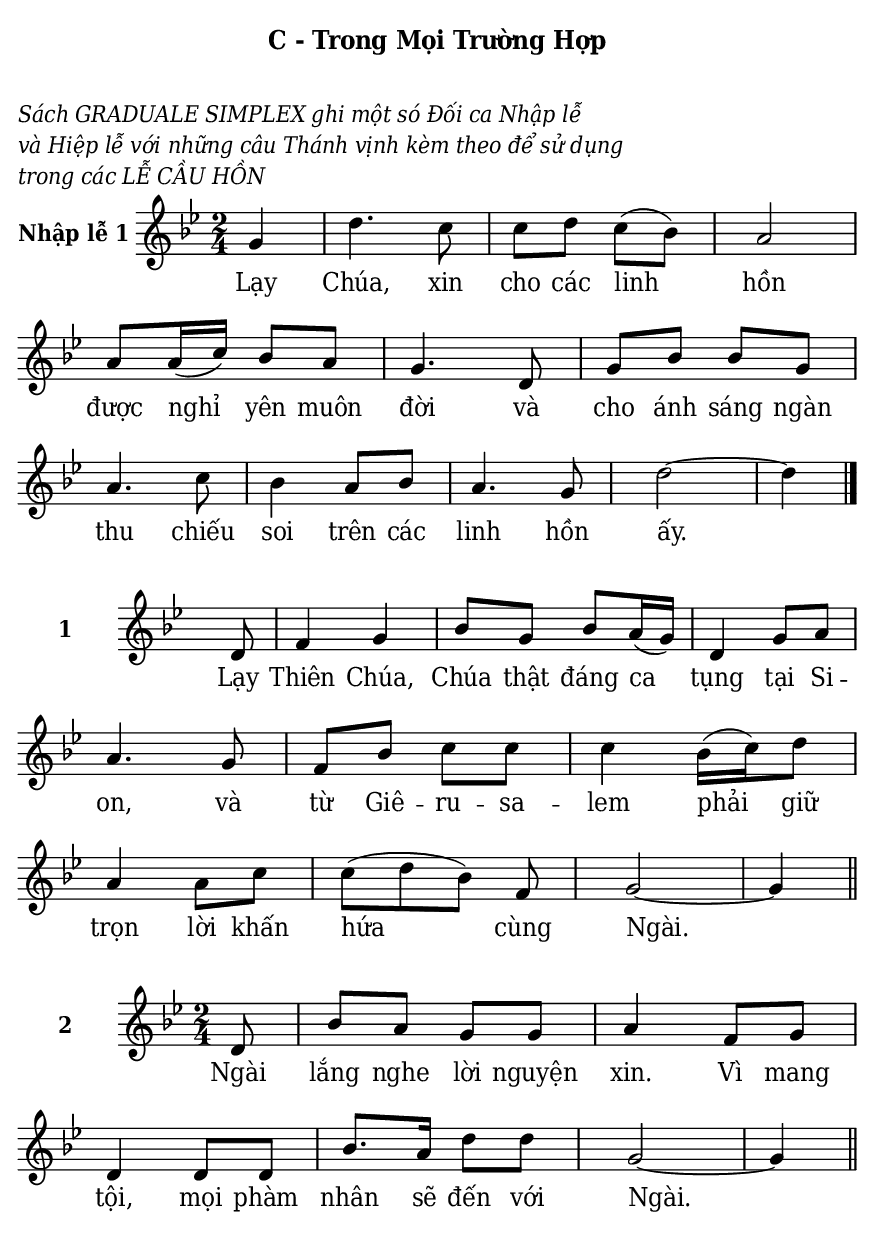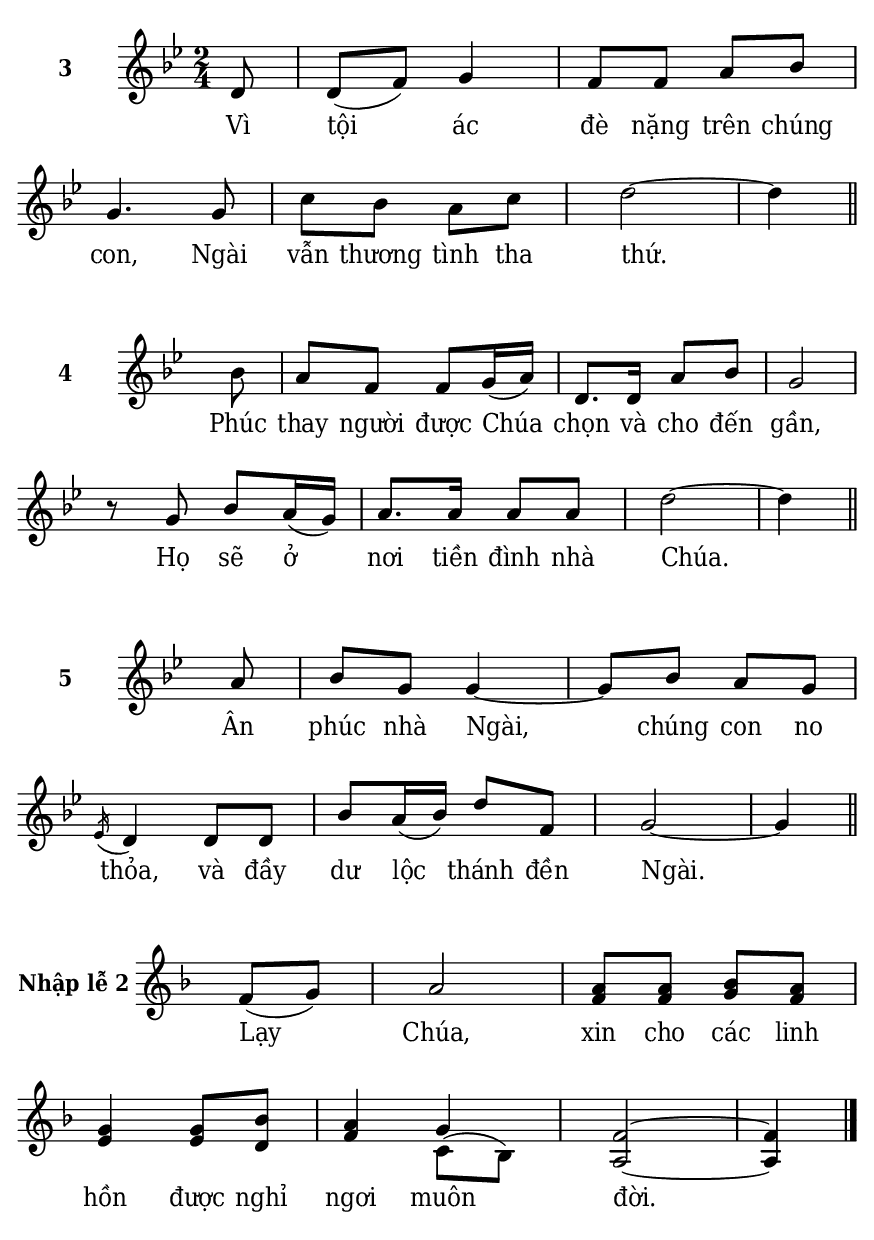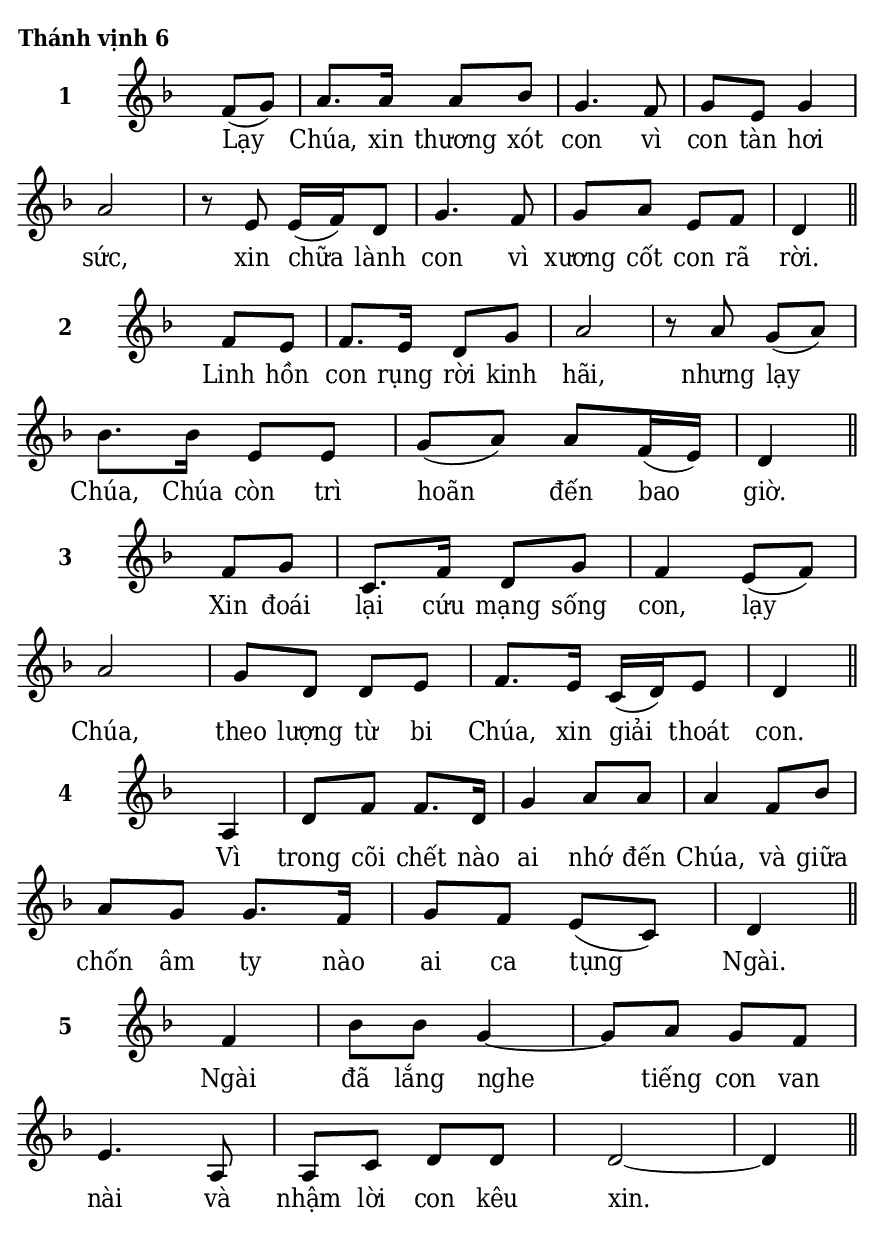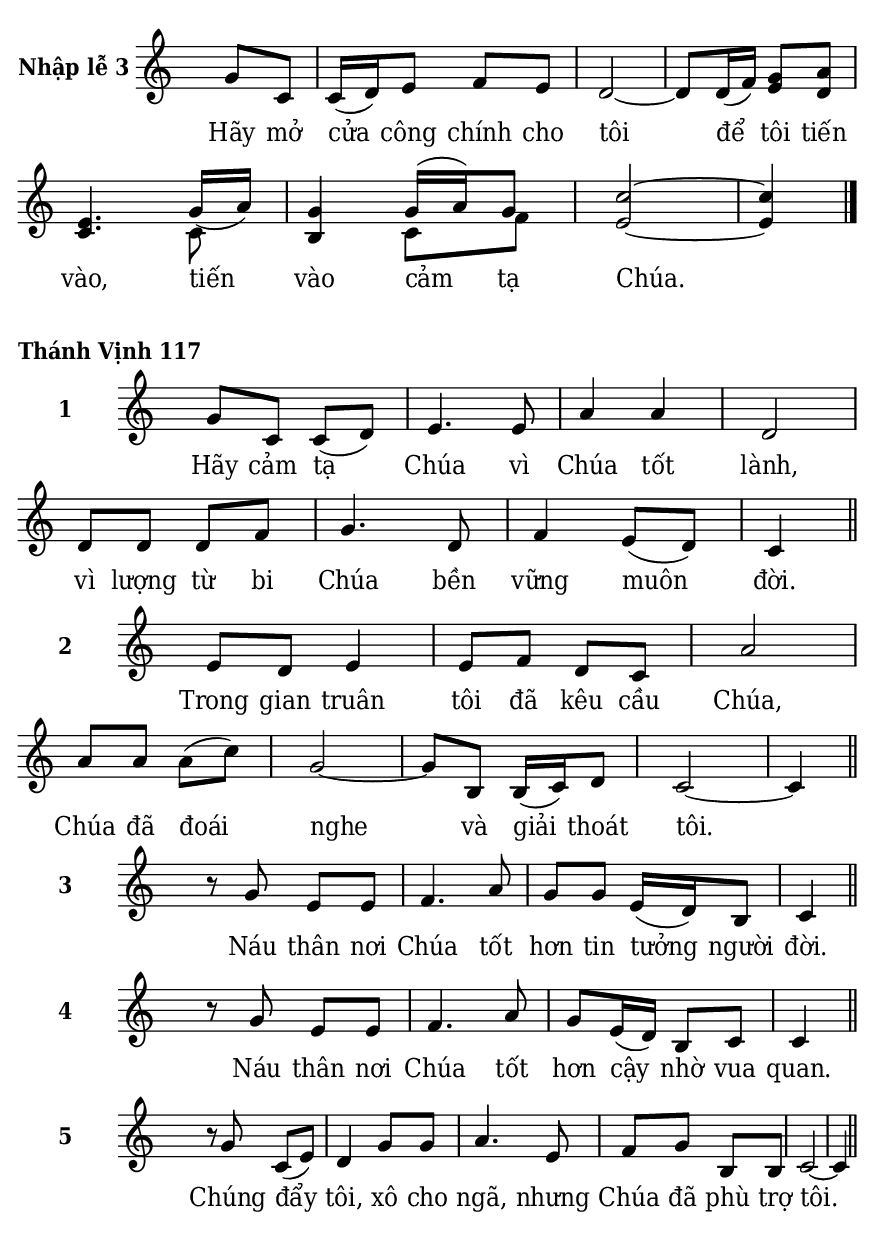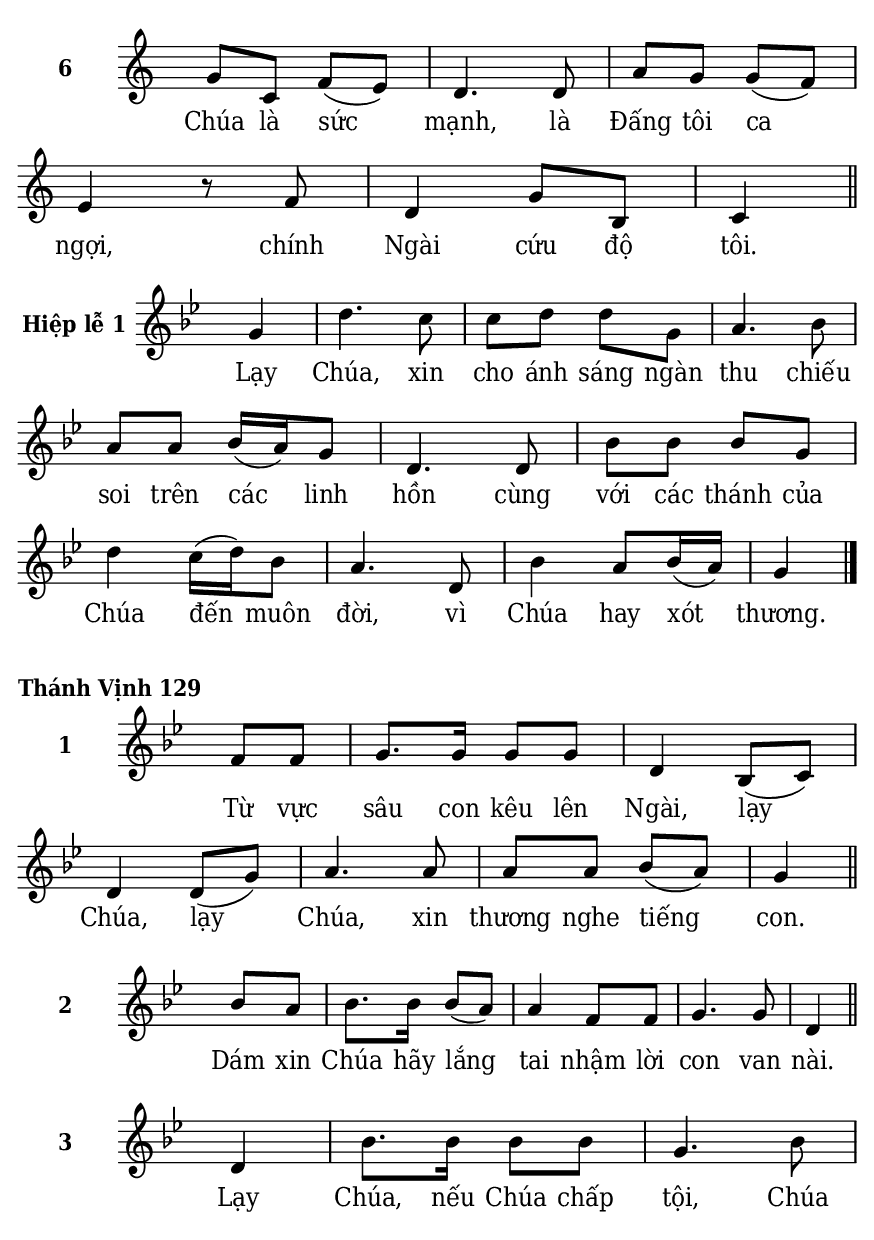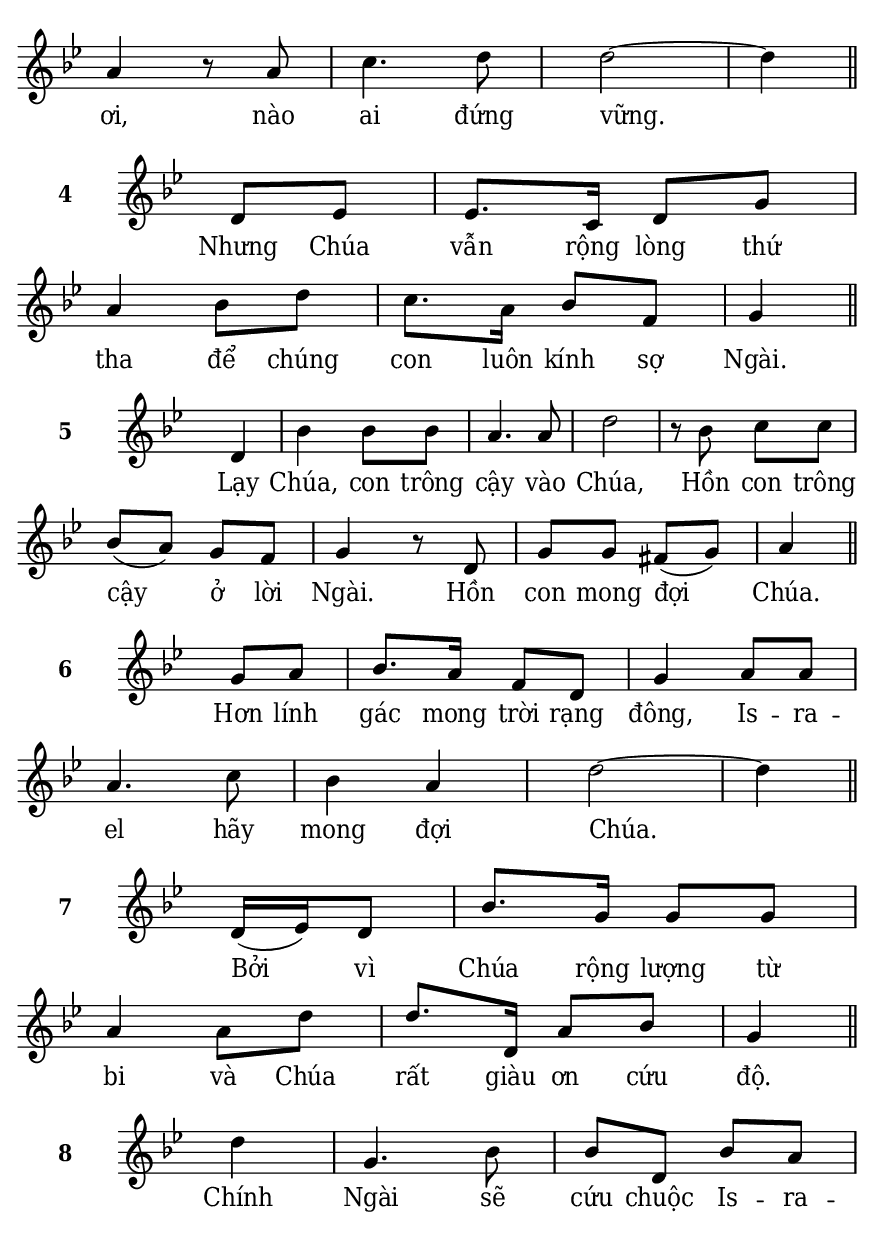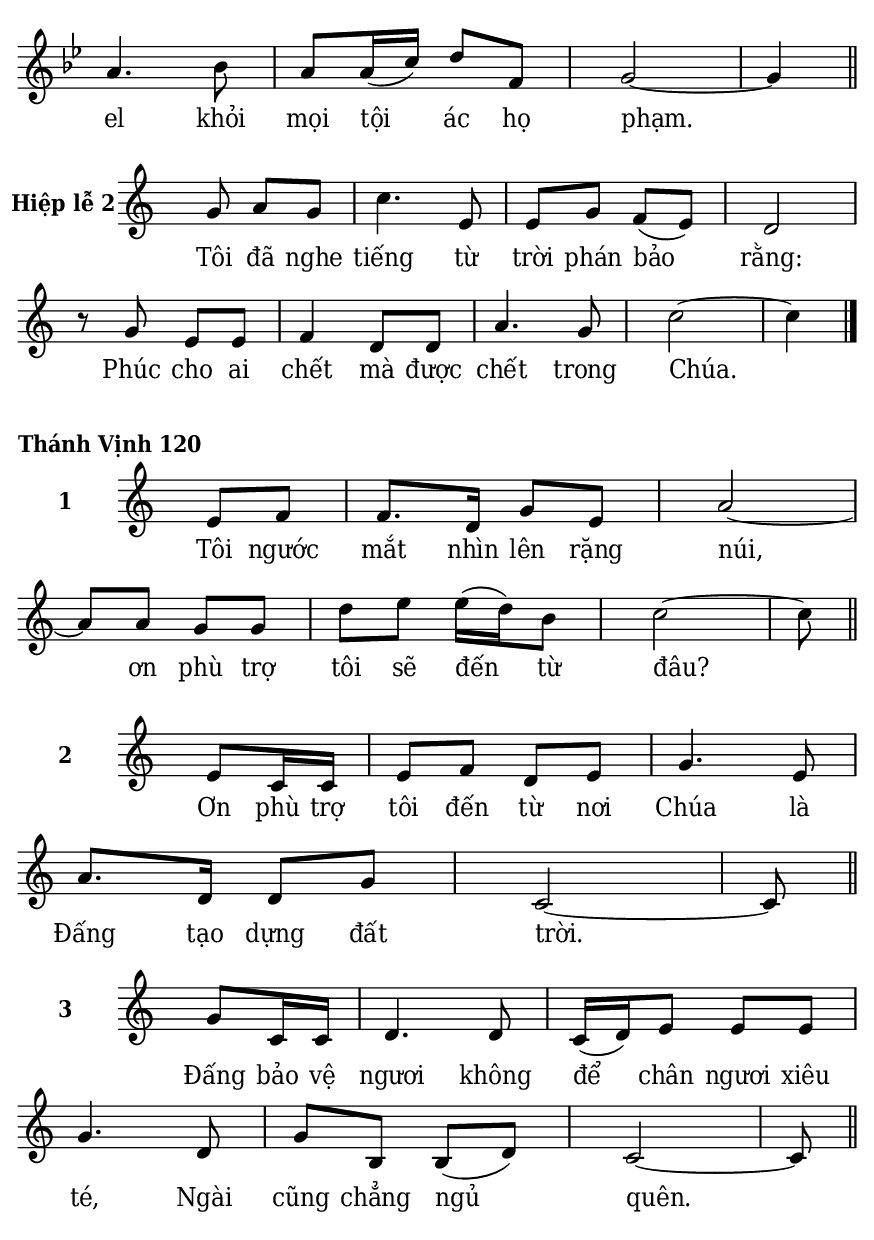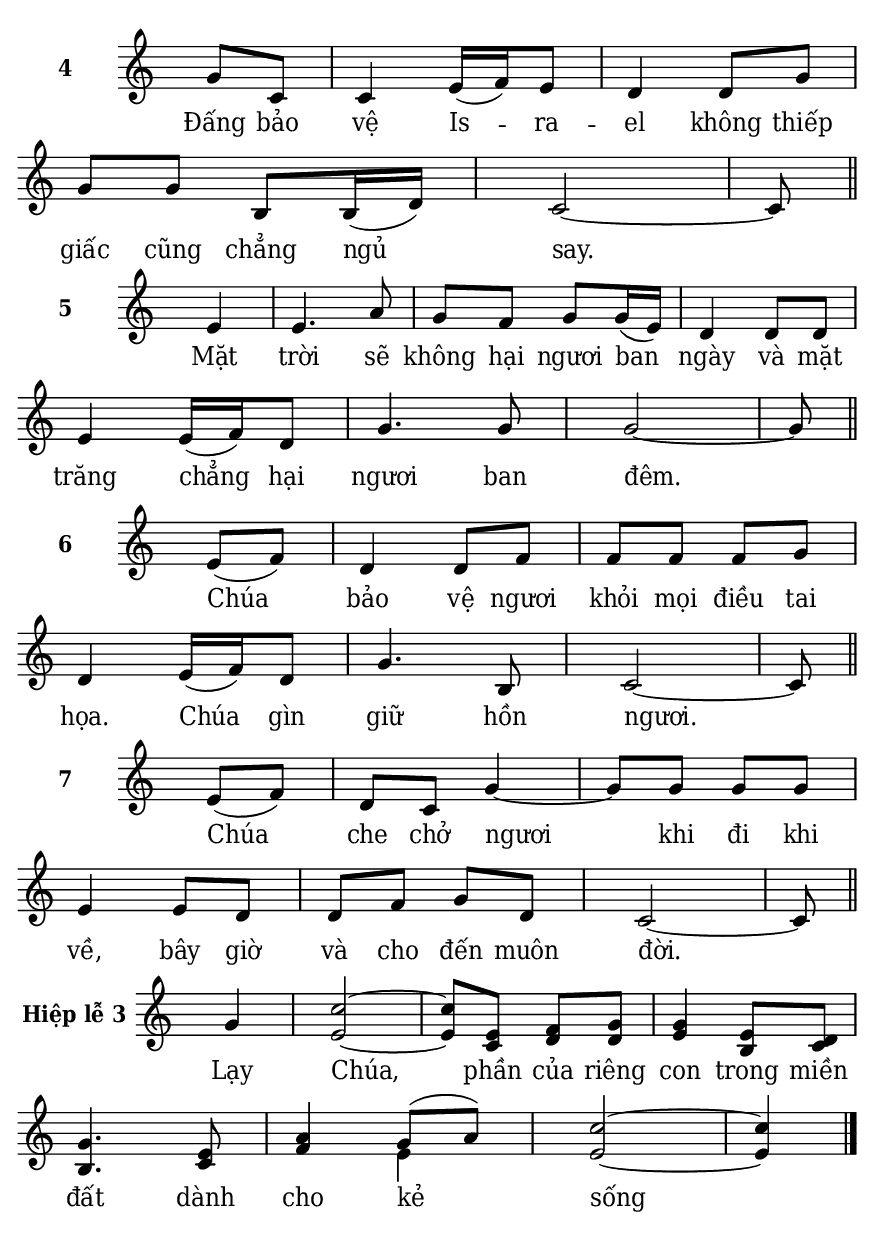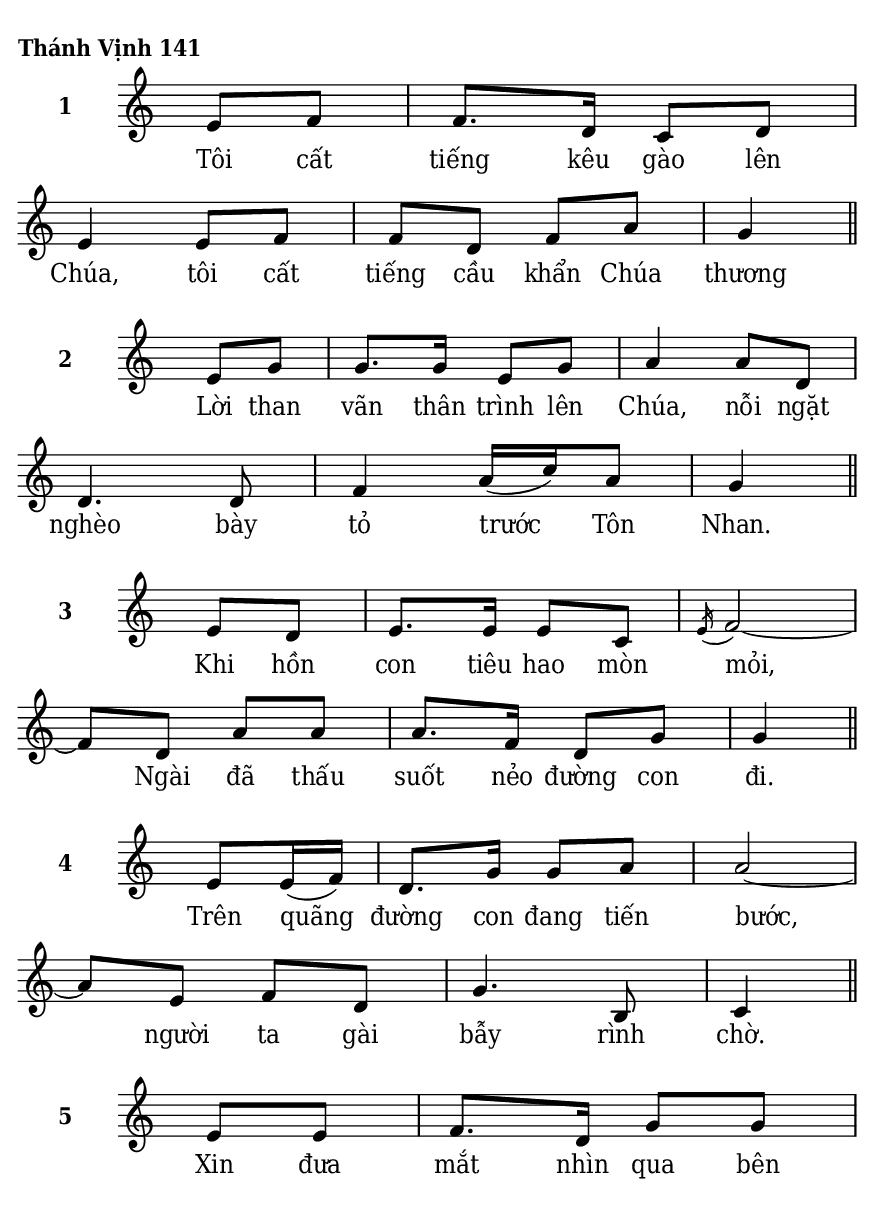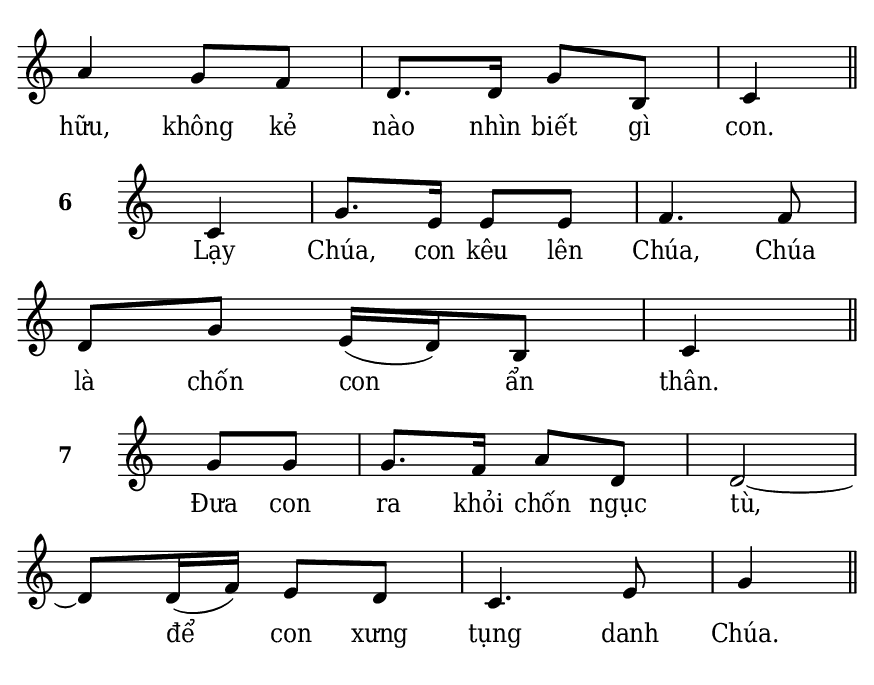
% Cài đặt chung
\version "2.22.1"
\include "english.ly"

\header {
  subtitle = "C - Trong Mọi Trường Hợp"
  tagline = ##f
}

% Nhạc
nhacMauMot = \relative c'' {
  \key bf \major
  \time 2/4
  \partial 4 g4 |
  d'4. c8 |
  c d c (bf) |
  a2 |
  a8 a16 (c) bf8 a |
  g4. d8 |
  g bf bf g |
  a4. c8 |
  bf4 a8 bf |
  a4. g8 |
  d'2 ~ |
  d4 \bar "|."
}

nhacMauHai = \relative c' {
  \key bf \major
  \time 2/4
  \partial 8 d8 |
  f4 g |
  bf8 g bf a16 (g) |
  d4 g8 a |
  a4. g8 |
  f bf c c |
  c4 bf16 (c) d8 |
  a4 a8 c |
  c8 ([d bf])  f8 |
  g2 ~ |
  g4 \bar "||"
}

nhacMauBa = \relative c' {
  \key bf \major
  \time 2/4
  \partial 8 d8 |
  bf' a g g |
  a4 f8 g |
  d4 d8 d |
  bf'8. a16 d8 d |
  g,2 ~ |
  g4 \bar  "||"
}

nhacMauBon = \relative c' {
  \key bf \major
  \time 2/4
  \partial 8 d8 |
  d (f) g4 |
  f8 f a bf |
  g4. g8 |
  c bf a c |
  d2 ~ |
  d4 \bar "||"
}

nhacMauNam = \relative c'' {
  \key bf \major
  \time 2/4
  \partial 8 bf8 |
  a f f g16 (a) |
  d,8. d16 a'8 bf |
  g2 |
  r8 g bf a16 (g) |
  a8. a16 a8 a |
  d2 ~ |
  d4 \bar "||"
}

nhacMauSau = \relative c'' {
  \key bf \major
  \time 2/4
  \partial 8 a8 |
  bf g g4 ~ |
  g8 bf a g |
  \slashedGrace { ef16 ( } d4) d8 d |
  bf' a16 (bf) d8 f, |
  g2 ~ |
  g4 \bar "||"
}

nhacMauBay = \relative c' {
  \key f \major
  \time 2/4
  \partial 4 f8 (g) |
  a2
  <<
    {
      a8 a bf a |
      g4 g8 bf |
      a4
    }
    {
      f8 f g f |
      e4 e8 d |
      f4
    }
  >>
  <<
    {
      \voiceOne
      g4
    }
    \new Voice = "splitpart" {
      \voiceTwo
      c,8 ^(bf)
    }
  >>
  \oneVoice
  <f' a,>2 ~ |
  <f a,>4 \bar "|."
}

nhacMauTam = \relative c' {
  \key f \major
  \time 2/4
  \partial 4 f8 (g) |
  a8. a16 a8 bf |
  g4. f8 |
  g e g4 |
  a2 |
  r8 e e16 (f) d8 |
  g4. f8 |
  g a e f |
  d4 \bar "||"
}

nhacMauChin = \relative c' {
  \key f \major
  \time 2/4
  \partial 4 f8 e |
  f8. e16 d8 g |
  a2 |
  r8 a g (a) |
  bf8. bf16 e,8 e |
  g (a) a f16 (e) |
  d4 \bar "||"
}

nhacMauMuoi = \relative c' {
  \key f \major
  \time 2/4
  \partial 4 f8 g |
  c,8. f16 d8 g |
  f4 e8 (f) |
  a2 |
  g8 d d e |
  f8. e16 c (d) e8 |
  d4 \bar "||"
}

nhacMauMuoiMot = \relative c' {
  \key f \major
  \time 2/4
  \partial 4 a4 |
  d8 f f8. d16 |
  g4 a8 a |
  a4 f8 bf |
  a g g8. f16 |
  g8 f e (c) |
  d4 \bar "||"
}

nhacMauMuoiHai = \relative c' {
  \key f \major
  \time 2/4
  \partial 4 f4 |
  bf8 bf g4 ~ |
  g8 a g f |
  e4. a,8 |
  a c d d |
  d2 ~ |
  d4 \bar "||"
}

nhacMauMuoiBa = \relative c'' {
  \key c \major
  \time 2/4
  \partial 4 g8 c, |
  c16 (d) e8 f e |
  d2 ~ |
  d8 d16 (f)
  <<
    {
      g8 a |
      e4.
    }
    {
      e8 d |
      c4.
    }
  >>
  <<
    {
      \voiceOne
      g'16 _(a)
    }
    \new Voice = "splitpart" {
      \voiceTwo
      c,8
    }
  >>
  \oneVoice
  <g' b,>4
  <<
    {
      \voiceOne
      g16 (a) g8
    }
    \new Voice = "splitpart" {
      \voiceTwo
      c,8 f
    }
  >>
  \oneVoice
  <c' e,>2 ~ |
  <c e,>4 \bar "|."
}

nhacMauMuoiBon = \relative c'' {
  \key c \major
  \time 2/4
  g8 c, c (d) |
  e4. e8 |
  a4 a |
  d,2 |
  d8 d d f |
  g4. d8 |
  f4 e8 (d) |
  c4 \bar "||"
}

nhacMauMuoiLam = \relative c' {
  \key c \major
  \time 2/4
  e8 d e4 |
  e8 f d c |
  a'2 |
  a8 a a (c) |
  g2 ~ |
  g8 b, b16 (c) d8 |
  c2 ~ |
  c4 \bar "||"
}

nhacMauMuoiSau = \relative c'' {
  \key c \major
  \time 2/4
  r8 g e e |
  f4. a8 |
  g g e16 (d) b8 |
  c4 \bar "||"
}

nhacMauMuoiBay = \relative c'' {
  \key c \major
  \time 2/4
  r8 g e e |
  f4. a8 |
  g e16 (d) b8 c |
  c4 \bar "||"
}

nhacMauMuoiTam = \relative c'' {
  \key c \major
  \time 2/4
  r8 g c, (e) |
  d4 g8 g |
  a4. e8 |
  f g b, b |
  c2 ~ |
  c4 \bar "||"
}

nhacMauMuoiChin = \relative c'' {
  \key c \major
  \time 2/4
  g8 c, f (e) |
  d4. d8 |
  a' g g (f) |
  e4 r8 f |
  d4 g8 b, |
  c4 \bar "||"
}

nhacMauHaiMuoi = \relative c'' {
  \key bf \major
  \time 2/4
  \partial 4 g4 |
  d'4. c8 |
  c d d g, |
  a4. bf8 |
  a a bf16 (a) g8 |
  d4. d8 |
  bf' bf bf g |
  d'4 c16 (d) bf8 |
  a4. d,8 |
  bf'4 a8 bf16 (a) |
  g4 \bar "|."
}

nhacMauHaiMuoiMot = \relative c' {
  \key bf \major
  \time 2/4
  \partial 4 f8 f |
  g8. g16 g8 g |
  d4 bf8 (c) |
  d4 d8 (g) |
  a4. a8 |
  a a bf (a) |
  g4 \bar "||"
}

nhacMauHaiMuoiHai = \relative c'' {
  \key bf \major
  \time 2/4
  \partial 4 bf8 a |
  bf8. bf16 bf8 (a) |
  a4 f8 f |
  g4. g8 |
  d4 \bar "||"
}

nhacMauHaiMuoiBa = \relative c' {
  \key bf \major
  \time 2/4
  \partial 4 d4 |
  bf'8. bf16 bf8 bf |
  g4. bf8 |
  a4 r8 a |
  c4. d8 |
  d2 ~ |
  d4 \bar "||"
}

nhacMauHaiMuoiBon = \relative c' {
  \key bf \major
  \time 2/4
  \partial 4 d8 ef |
  ef8. c16 d8 g |
  a4 bf8 d |
  c8. a16 bf8 f |
  g4 \bar "||"
}

nhacMauHaiMuoiLam = \relative c' {
  \key bf \major
  \time 2/4
  \partial 4 d4 |
  bf' bf8 bf |
  a4. a8 |
  d2 |
  r8 bf c c |
  bf (a) g f |
  g4 r8 d |
  g g fs (g) |
  a4 \bar "||"
}

nhacMauHaiMuoiSau = \relative c'' {
  \key bf \major
  \time 2/4
  \partial 4 g8 a |
  bf8. a16 f8 d |
  g4 a8 a |
  a4. c8 |
  bf4 a |
  d2 ~ |
  d4 \bar "||"
}

nhacMauHaiMuoiBay = \relative c' {
  \key bf \major
  \time 2/4
  \partial 4 d16 (ef) d8 |
  bf'8. g16 g8 g |
  a4 a8 d |
  d8. d,16 a'8 bf |
  g4 \bar "||"
}

nhacMauHaiMuoiTam = \relative c'' {
  \key bf \major
  \time 2/4
  \partial 4 d4 |
  g,4. bf8 |
  bf d, bf' a |
  a4. bf8 |
  a a16 (c) d8 f, |
  g2 ~ |
  g4 \bar "||"
}

nhacMauHaiMuoiChin = \relative c'' {
  \key c \major
  \time 2/4
  \partial 4. g8 a g |
  c4. e,8 |
  e g f (e) |
  d2 |
  r8 g e e |
  f4 d8 d |
  a'4. g8 |
  c2 ~ |
  c4 \bar "|."
}

nhacMauBaMuoi = \relative c' {
  \key c \major
  \time 2/4
  \partial 4 e8 f |
  f8. d16 g8 e |
  a2 ~ |
  a8 a g g |
  d' e e16 (d) b8 |
  c2 ~ |
  c8 \bar "||"
}

nhacMauBaMuoiMot = \relative c' {
  \key c \major
  \time 2/4
  \partial 4 e8 c16 c |
  e8 f d e |
  g4. e8 |
  a8. d,16 d8 g |
  c,2 ~ |
  c8 \bar "||"
}

nhacMauBaMuoiHai = \relative c'' {
  \key c \major
  \time 2/4
  \partial 4 g8 c,16 c |
  d4. d8 |
  c16 (d) e8 e e |
  g4. d8 |
  g b, b (d) |
  c2 ~ |
  c8 \bar "||"
}

nhacMauBaMuoiBa = \relative c'' {
  \key c \major
  \time 2/4
  \partial 4 g8 c, |
  c4 e16 (f) e8 |
  d4 d8 g |
  g g b, b16 (d) |
  c2 ~ |
  c8 \bar "||"
}

nhacMauBaMuoiBon = \relative c' {
  \key c \major
  \time 2/4
  \partial 4 e4 |
  e4. a8 |
  g f g g16 (e) |
  d4 d8 d |
  e4 e16 (f) d8 |
  g4. g8 |
  g2 ~ |
  g8 \bar "||"
}

nhacMauBaMuoiLam = \relative c' {
  \key c \major
  \time 2/4
  \partial 4 e8 (f) |
  d4 d8 f |
  f f f g |
  d4 e16 (f) d8 |
  g4. b,8 |
  c2 ~ |
  c8 \bar "||"
}

nhacMauBaMuoiSau = \relative c' {
  \key c \major
  \time 2/4
  \partial 4 e8 (f) |
  d8 c g'4 ~ |
  g8 g g g |
  e4 e8 d |
  d f g d |
  c2 ~ |
  c8 \bar "||"
}

nhacMauBaMuoiBay = \relative c'' {
  \key c \major
  \time 2/4
  \partial 4 g4 |
  <<
    {
      c2 ~ |
      c8 e, f g |
      g4 e8 d |
      g4. e8 |
      a4
    }
    {
      e2 ~ |
      e8 c d d |
      e4 b8 c |
      b4. c8 |
      f4
    }
  >>
  <<
    {
      \voiceOne
      g8 (a)
    }
    \new Voice = "splitpart" {
      \voiceTwo
      e4
    }
  >>
  \oneVoice
  <c' e,>2 ~ |
  <c e,>4 \bar "|."
}

nhacMauBaMuoiTam = \relative c' {
  \key c \major
  \time 2/4
  \partial 4 e8 f |
  f8. d16 c8 d |
  e4 e8 f |
  f d f a |
  g4 \bar "||"
}

nhacMauBaMuoiChin = \relative c' {
  \key c \major
  \time 2/4
  \partial 4 e8 g |
  g8. g16 e8 g |
  a4 a8 d, |
  d4. d8 |
  f4 a16 (c) a8 |
  g4 \bar "||"
}

nhacMauBonMuoi = \relative c' {
  \key c \major
  \time 2/4
  \partial 4 e8 d |
  e8. e16 e8 c |
  \slashedGrace { e16 ( } f2) ~ |
  f8 d a' a |
  a8. f16 d8 g |
  g4 \bar "||"
}

nhacMauBonMuoiMot = \relative c' {
  \key c \major
  \time 2/4
  \partial 4 e8 e16 (f) |
  d8. g16 g8 a |
  a2 ~ |
  a8 e f d |
  g4. b,8 |
  c4 \bar "||"
}

nhacMauBonMuoiHai = \relative c' {
  \key c \major
  \time 2/4
  \partial 4 e8 e |
  f8. d16 g8 g |
  a4 g8 f |
  d8. d16 g8 b, |
  c4 \bar "||"
}

nhacMauBonMuoiBa = \relative c' {
  \key c \major
  \time 2/4
  \partial 4 c4 |
  g'8. e16 e8 e |
  f4. f8 |
  d g e16 (d) b8 |
  c4 \bar "||"
}

nhacMauBonMuoiBon = \relative c'' {
  \key c \major
  \time 2/4
  \partial 4 g8 g |
  g8. f16 a8 d, |
  d2 ~ |
  d8 d16 (f) e8 d |
  c4. e8 |
  g4 \bar "||"
}

% Lời
loiMauMot = \lyricmode {
  Lạy Chúa, xin cho các linh hồn được nghỉ yên muôn đời
  và cho ánh sáng ngàn thu chiếu soi trên các linh hồn ấy.
}

loiMauHai = \lyricmode {
  Lạy Thiên Chúa, Chúa thật đáng ca tụng tại Si -- on,
  và từ Giê -- ru -- sa -- lem phải giữ trọn lời khấn hứa cùng Ngài.
}

loiMauBa = \lyricmode {
  Ngài lắng nghe lời nguyện xin.
  Vì mang tội, mọi phàm nhân sẽ đến với Ngài.
}

loiMauBon = \lyricmode {
  Vì tội ác đè nặng trên chúng con,
  Ngài vẫn thương tình tha thứ.
}

loiMauNam = \lyricmode {
  Phúc thay người được Chúa chọn và cho đến gần,
  Họ sẽ ở nơi tiền đình nhà Chúa.
}

loiMauSau = \lyricmode {
  Ân phúc nhà Ngài, chúng con no thỏa,
  và đầy dư lộc thánh đền Ngài.
}

loiMauBay = \lyricmode {
  Lạy Chúa, xin cho các linh hồn được nghỉ ngơi muôn đời.
}

loiMauTam = \lyricmode {
  Lạy Chúa, xin thương xót con vì con tàn hơi sức,
  xin chữa lành con vì xương cốt con rã rời.
}

loiMauChin = \lyricmode {
  Linh hồn con rụng rời kinh hãi,
  nhưng lạy Chúa, Chúa còn trì hoãn đến bao giờ.
}

loiMauMuoi = \lyricmode {
  Xin đoái lại cứu mạng sống con,
  lạy Chúa, theo lượng từ bi Chúa,
  xin giải thoát con.
}

loiMauMuoiMot = \lyricmode {
  Vì trong cõi chết nào ai nhớ đến Chúa,
  và giữa chốn âm ty nào ai ca tụng Ngài.
}

loiMauMuoiHai = \lyricmode {
  Ngài đã lắng nghe tiếng con van nài
  và nhậm lời con kêu xin.
}

loiMauMuoiBa = \lyricmode {
  Hãy mở cửa công chính cho tôi
  để tôi tiến vào,
  tiến vào cảm tạ Chúa.
}

loiMauMuoiBon = \lyricmode {
  Hãy cảm tạ Chúa vì Chúa tốt lành,
  vì lượng từ bi Chúa bền vững muôn đời.
}

loiMauMuoiLam = \lyricmode {
  Trong gian truân tôi đã kêu cầu Chúa,
  Chúa đã đoái nghe và giải thoát tôi.
}

loiMauMuoiSau = \lyricmode {
  Náu thân nơi Chúa tốt hơn tin tưởng người đời.
}

loiMauMuoiBay = \lyricmode {
  Náu thân nơi Chúa tốt hơn cậy nhờ vua quan.
}

loiMauMuoiTam = \lyricmode {
  Chúng đẩy tôi, xô cho ngã, nhưng Chúa đã phù trợ tôi.
}

loiMauMuoiChin = \lyricmode {
  Chúa là sức mạnh, là Đấng tôi ca ngợi,
  chính Ngài cứu độ tôi.
}

loiMauHaiMuoi = \lyricmode {
  Lạy Chúa, xin cho ánh sáng ngàn thu chiếu soi trên các linh hồn
  cùng với các thánh của Chúa đến muôn đời,
  vì Chúa hay xót thương.
}

loiMauHaiMuoiMot = \lyricmode {
  Từ vực sâu con kêu lên Ngài,
  lạy Chúa, lạy Chúa, xin thương nghe tiếng con.
}

loiMauHaiMuoiHai = \lyricmode {
  Dám xin Chúa hãy lắng tai nhậm lời con van nài.
}

loiMauHaiMuoiBa = \lyricmode {
  Lạy Chúa, nếu Chúa chấp tội, Chúa ơi,
  nào ai đứng vững.
}

loiMauHaiMuoiBon = \lyricmode {
  Nhưng Chúa vẫn rộng lòng thứ tha để chúng con luôn kính sợ Ngài.
}

loiMauHaiMuoiLam = \lyricmode {
  Lạy Chúa, con trông cậy vào Chúa,
  Hồn con trông cậy ở lời Ngài.
  Hồn con mong đợi Chúa.
}

loiMauHaiMuoiSau = \lyricmode {
  Hơn lính gác mong trời rạng đông,
  Is -- ra -- el hãy mong đợi Chúa.
}

loiMauHaiMuoiBay = \lyricmode {
  Bởi vì Chúa rộng lượng từ bi
  và Chúa rất giàu ơn cứu độ.
}

loiMauHaiMuoiTam = \lyricmode {
  Chính Ngài sẽ cứu chuộc Is -- ra -- el khỏi mọi tội ác họ phạm.
}

loiMauHaiMuoiChin = \lyricmode {
  Tôi đã nghe tiếng từ trời phán bảo rằng:
  Phúc cho ai chết mà được chết trong Chúa.
}

loiMauBaMuoi = \lyricmode {
  Tôi ngước mắt nhìn lên rặng núi,
  ơn phù trợ tôi sẽ đến từ đâu?
}

loiMauBaMuoiMot = \lyricmode {
  Ơn phù trợ tôi đến từ nơi Chúa
  là Đấng tạo dựng đất trời.
}

loiMauBaMuoiHai = \lyricmode {
  Đấng bảo vệ ngươi không để chân ngươi xiêu té,
  Ngài cũng chẳng ngủ quên.
}

loiMauBaMuoiBa = \lyricmode {
  Đấng bảo vệ Is -- ra -- el không thiếp giấc
  cũng chẳng ngủ say.
}

loiMauBaMuoiBon = \lyricmode {
  Mặt trời sẽ không hại ngươi ban ngày
  và mặt trăng chẳng hại ngươi ban đêm.
}

loiMauBaMuoiLam = \lyricmode {
  Chúa bảo vệ ngươi khỏi mọi điều tai họa.
  Chúa gìn giữ hồn ngươi.
}

loiMauBaMuoiSau = \lyricmode {
  Chúa che chở ngươi khi đi khi về,
  bây giờ và cho đến muôn đời.
}

loiMauBaMuoiBay = \lyricmode {
  Lạy Chúa, phần của riêng con trong miền đất dành cho kẻ sống
}

loiMauBaMuoiTam = \lyricmode {
  Tôi cất tiếng kêu gào lên Chúa,
  tôi cất tiếng cầu khẩn Chúa thương
}

loiMauBaMuoiChin = \lyricmode {
  Lời than vãn thân trình lên Chúa,
  nỗi ngặt nghèo bày tỏ trước Tôn Nhan.
}

loiMauBonMuoi = \lyricmode {
  Khi hồn con tiêu hao mòn mỏi,
  Ngài đã thấu suốt nẻo đường con đi.
}

loiMauBonMuoiMot = \lyricmode {
  Trên quãng đường con đang tiến bước,
  người ta gài bẫy rình chờ.
}

loiMauBonMuoiHai = \lyricmode {
  Xin đưa mắt nhìn qua bên hữu,
  không kẻ nào nhìn biết gì con.
}

loiMauBonMuoiBa = \lyricmode {
  Lạy Chúa, con kêu lên Chúa,
  Chúa là chốn con ẩn thân.
}

loiMauBonMuoiBon = \lyricmode {
  Đưa con ra khỏi chốn ngục tù,
  để con xưng tụng danh Chúa.
}

% Dàn trang
\paper {
  #(set-paper-size "a5")
  top-margin = 3\mm
  bottom-margin = 3\mm
  left-margin = 3\mm
  right-margin = 3\mm
  indent = #0
  #(define fonts
	 (make-pango-font-tree "Deja Vu Serif Condensed"
	 		       "Deja Vu Serif Condensed"
			       "Deja Vu Serif Condensed"
			       (/ 20 20)))
  print-page-number = ##f
}

\markup {
  \vspace #2
  \column {
    \left-align {
      \line {
        \italic "Sách GRADUALE SIMPLEX ghi một só Đối ca Nhập lễ"
      }
      \line {
        \italic "và Hiệp lễ với những câu Thánh vịnh kèm theo để sử dụng"
      }
      \line {
        \italic "trong các LỄ CẦU HỒN"
      }
    }
  }
}

\score {
  <<
    \new Staff \with {
      instrumentName = \markup { \bold "Nhập lễ 1" }} <<
        \clef treble
        \new Voice = beSop {
          \nhacMauMot
        }
      \new Lyrics \lyricsto beSop \loiMauMot
    >>
  >>
  \layout {
    indent = 20
    \override Lyrics.LyricSpace.minimum-distance = #1
    \override Score.BarNumber.break-visibility = ##(#f #f #f)
    \override Score.SpacingSpanner.uniform-stretching = ##t
    ragged-last = ##f
  }
}

\score {
  <<
    \new Staff \with {
      instrumentName = \markup { \bold "1" }} <<
        \clef treble
        \new Voice = beSop {
          \nhacMauHai
        }
      \new Lyrics \lyricsto beSop \loiMauHai
    >>
  >>
  \layout {
    indent = 17
    \override Staff.TimeSignature.transparent = ##t
    \override Lyrics.LyricSpace.minimum-distance = #1
    \override Score.BarNumber.break-visibility = ##(#f #f #f)
    \override Score.SpacingSpanner.uniform-stretching = ##t
    \override LyricHyphen.minimum-distance = #2
    ragged-last = ##f
  }
}

\score {
  <<
    \new Staff \with {
      instrumentName = \markup { \bold "2" }}<<
        \clef treble
        \new Voice = beSop {
          \nhacMauBa
        }
      \new Lyrics \lyricsto beSop \loiMauBa
    >>
  >>
  \layout {
    indent = 17
    \override Lyrics.LyricSpace.minimum-distance = #1
    \override Score.BarNumber.break-visibility = ##(#f #f #f)
    \override Score.SpacingSpanner.uniform-stretching = ##t
    ragged-last = ##f
  }
}

\score {
  <<
    \new Staff \with {
      instrumentName = \markup { \bold "3" }} <<
        \clef treble
        \new Voice = beSop {
          \nhacMauBon
        }
      \new Lyrics \lyricsto beSop \loiMauBon
    >>
  >>
  \layout {
    indent = 17
    \override Lyrics.LyricSpace.minimum-distance = #1
    \override Score.BarNumber.break-visibility = ##(#f #f #f)
    \override Score.SpacingSpanner.uniform-stretching = ##t
    ragged-last = ##f
  }
}

\score {
  <<
    \new Staff \with {
      instrumentName = \markup { \bold "4" }} <<
        \clef treble
        \new Voice = beSop {
          \nhacMauNam
        }
      \new Lyrics \lyricsto beSop \loiMauNam
    >>
  >>
  \layout {
    indent = 17
    \override Staff.TimeSignature.transparent = ##t
    \override Lyrics.LyricSpace.minimum-distance = #1
    \override Score.BarNumber.break-visibility = ##(#f #f #f)
    \override Score.SpacingSpanner.uniform-stretching = ##t
    ragged-last = ##f
  }
}

\score {
  <<
    \new Staff \with {
      instrumentName = \markup { \bold "5" }} <<
        \clef treble
        \new Voice = beSop {
          \nhacMauSau
        }
      \new Lyrics \lyricsto beSop \loiMauSau
    >>
  >>
  \layout {
    indent = 17
    \override Staff.TimeSignature.transparent = ##t
    \override Lyrics.LyricSpace.minimum-distance = #1
    \override Score.BarNumber.break-visibility = ##(#f #f #f)
    \override Score.SpacingSpanner.uniform-stretching = ##t
    ragged-last = ##f
  }
}

\score {
  <<
    \new Staff \with {
      instrumentName = \markup { \bold "Nhập lễ 2" }} <<
        \clef treble
        \new Voice = beSop {
          \nhacMauBay
        }
      \new Lyrics \lyricsto beSop \loiMauBay
    >>
  >>
  \layout {
    indent = 20
    \override Staff.TimeSignature.transparent = ##t
    \override Lyrics.LyricSpace.minimum-distance = #1
    \override Score.BarNumber.break-visibility = ##(#f #f #f)
    \override Score.SpacingSpanner.uniform-stretching = ##t
    ragged-last = ##f
  }
}

\pageBreak

\markup {
  \line {
    \bold "Thánh vịnh 6"
  }
}

\score {
  <<
    \new Staff \with {
      instrumentName = \markup { \bold "1" }}<<
        \clef treble
        \new Voice = beSop {
          \nhacMauTam
        }
      \new Lyrics \lyricsto beSop \loiMauTam
    >>
  >>
  \layout {
    indent = 17
    \override Staff.TimeSignature.transparent = ##t
    \override Lyrics.LyricSpace.minimum-distance = #1
    \override Score.BarNumber.break-visibility = ##(#f #f #f)
    \override Score.SpacingSpanner.uniform-stretching = ##t
    ragged-last = ##f
  }
}

\score {
  <<
    \new Staff \with {
      instrumentName = \markup { \bold "2" }}<<
        \clef treble
        \new Voice = beSop {
          \nhacMauChin
        }
      \new Lyrics \lyricsto beSop \loiMauChin
    >>
  >>
  \layout {
    indent = 17
    \override Staff.TimeSignature.transparent = ##t
    \override Lyrics.LyricSpace.minimum-distance = #1
    \override Score.BarNumber.break-visibility = ##(#f #f #f)
    \override Score.SpacingSpanner.uniform-stretching = ##t
    ragged-last = ##f
  }
}

\score {
  <<
    \new Staff \with {
      instrumentName = \markup { \bold "3" }}<<
        \clef treble
        \new Voice = beSop {
          \nhacMauMuoi
        }
      \new Lyrics \lyricsto beSop \loiMauMuoi
    >>
  >>
  \layout {
    indent = 17
    \override Staff.TimeSignature.transparent = ##t
    \override Lyrics.LyricSpace.minimum-distance = #1
    \override Score.BarNumber.break-visibility = ##(#f #f #f)
    \override Score.SpacingSpanner.uniform-stretching = ##t
    ragged-last = ##f
  }
}

\score {
  <<
    \new Staff \with {
      instrumentName = \markup { \bold "4" }}<<
        \clef treble
        \new Voice = beSop {
          \nhacMauMuoiMot
        }
      \new Lyrics \lyricsto beSop \loiMauMuoiMot
    >>
  >>
  \layout {
    indent = 17
    \override Staff.TimeSignature.transparent = ##t
    \override Lyrics.LyricSpace.minimum-distance = #1
    \override Score.BarNumber.break-visibility = ##(#f #f #f)
    \override Score.SpacingSpanner.uniform-stretching = ##t
    ragged-last = ##f
  }
}

\score {
  <<
    \new Staff \with {
      instrumentName = \markup { \bold "5" }}<<
        \clef treble
        \new Voice = beSop {
          \nhacMauMuoiHai
        }
      \new Lyrics \lyricsto beSop \loiMauMuoiHai
    >>
  >>
  \layout {
    indent = 17
    \override Staff.TimeSignature.transparent = ##t
    \override Lyrics.LyricSpace.minimum-distance = #1
    \override Score.BarNumber.break-visibility = ##(#f #f #f)
    \override Score.SpacingSpanner.uniform-stretching = ##t
    ragged-last = ##f
  }
}

\score {
  <<
    \new Staff \with {
      instrumentName = \markup { \bold "Nhập lễ 3" }}<<
        \clef treble
        \new Voice = beSop {
          \nhacMauMuoiBa
        }
      \new Lyrics \lyricsto beSop \loiMauMuoiBa
    >>
  >>
  \layout {
    indent = 20
    \override Staff.TimeSignature.transparent = ##t
    \override Lyrics.LyricSpace.minimum-distance = #1
    \override Score.BarNumber.break-visibility = ##(#f #f #f)
    \override Score.SpacingSpanner.uniform-stretching = ##t
    ragged-last = ##f
  }
}

\markup {
  \vspace #2
  \line {
    \bold "Thánh Vịnh 117"
  }
}

\score {
  <<
    \new Staff \with {
      instrumentName = \markup { \bold "1" }}<<
        \clef treble
        \new Voice = beSop {
          \nhacMauMuoiBon
        }
      \new Lyrics \lyricsto beSop \loiMauMuoiBon
    >>
  >>
  \layout {
    indent = 17
    \override Staff.TimeSignature.transparent = ##t
    \override Lyrics.LyricSpace.minimum-distance = #1
    \override Score.BarNumber.break-visibility = ##(#f #f #f)
    \override Score.SpacingSpanner.uniform-stretching = ##t
    ragged-last = ##f
  }
}

\score {
  <<
    \new Staff \with {
      instrumentName = \markup { \bold "2" }}<<
        \clef treble
        \new Voice = beSop {
          \nhacMauMuoiLam
        }
      \new Lyrics \lyricsto beSop \loiMauMuoiLam
    >>
  >>
  \layout {
    indent = 17
    \override Staff.TimeSignature.transparent = ##t
    \override Lyrics.LyricSpace.minimum-distance = #1
    \override Score.BarNumber.break-visibility = ##(#f #f #f)
    \override Score.SpacingSpanner.uniform-stretching = ##t
    ragged-last = ##f
  }
}

\score {
  <<
    \new Staff \with {
      instrumentName = \markup { \bold "3" }}<<
        \clef treble
        \new Voice = beSop {
          \nhacMauMuoiSau
        }
      \new Lyrics \lyricsto beSop \loiMauMuoiSau
    >>
  >>
  \layout {
    indent = 17
    \override Staff.TimeSignature.transparent = ##t
    \override Lyrics.LyricSpace.minimum-distance = #1
    \override Score.BarNumber.break-visibility = ##(#f #f #f)
    \override Score.SpacingSpanner.uniform-stretching = ##t
    ragged-last = ##f
  }
}

\score {
  <<
    \new Staff \with {
      instrumentName = \markup { \bold "4" }}<<
        \clef treble
        \new Voice = beSop {
          \nhacMauMuoiBay
        }
      \new Lyrics \lyricsto beSop \loiMauMuoiBay
    >>
  >>
  \layout {
    indent = 17
    \override Staff.TimeSignature.transparent = ##t
    \override Lyrics.LyricSpace.minimum-distance = #1
    \override Score.BarNumber.break-visibility = ##(#f #f #f)
    \override Score.SpacingSpanner.uniform-stretching = ##t
    ragged-last = ##f
  }
}

\score {
  <<
    \new Staff \with {
      instrumentName = \markup { \bold "5" }}<<
        \clef treble
        \new Voice = beSop {
          \nhacMauMuoiTam
        }
      \new Lyrics \lyricsto beSop \loiMauMuoiTam
    >>
  >>
  \layout {
    indent = 17
    \override Staff.TimeSignature.transparent = ##t
    \override Lyrics.LyricSpace.minimum-distance = #0.8
    \override Score.BarNumber.break-visibility = ##(#f #f #f)
    \override Score.SpacingSpanner.uniform-stretching = ##t
    ragged-last = ##f
  }
}

\score {
  <<
    \new Staff \with {
      instrumentName = \markup { \bold "6" }}<<
        \clef treble
        \new Voice = beSop {
          \nhacMauMuoiChin
        }
      \new Lyrics \lyricsto beSop \loiMauMuoiChin
    >>
  >>
  \layout {
    indent = 17
    \override Staff.TimeSignature.transparent = ##t
    \override Lyrics.LyricSpace.minimum-distance = #1
    \override Score.BarNumber.break-visibility = ##(#f #f #f)
    \override Score.SpacingSpanner.uniform-stretching = ##t
    ragged-last = ##f
  }
}

\score {
  <<
    \new Staff \with {
      instrumentName = \markup { \bold "Hiệp lễ 1" }}<<
        \clef treble
        \new Voice = beSop {
          \nhacMauHaiMuoi
        }
      \new Lyrics \lyricsto beSop \loiMauHaiMuoi
    >>
  >>
  \layout {
    indent = 20
    \override Staff.TimeSignature.transparent = ##t
    \override Lyrics.LyricSpace.minimum-distance = #1
    \override Score.BarNumber.break-visibility = ##(#f #f #f)
    \override Score.SpacingSpanner.uniform-stretching = ##t
    ragged-last = ##f
  }
}

\markup {
  \vspace #2
  \bold "Thánh Vịnh 129"
}

\score {
  <<
    \new Staff \with {
      instrumentName = \markup { \bold "1" }}<<
        \clef treble
        \new Voice = beSop {
          \nhacMauHaiMuoiMot
        }
      \new Lyrics \lyricsto beSop \loiMauHaiMuoiMot
    >>
  >>
  \layout {
    indent = 17
    \override Staff.TimeSignature.transparent = ##t
    \override Lyrics.LyricSpace.minimum-distance = #1
    \override Score.BarNumber.break-visibility = ##(#f #f #f)
    \override Score.SpacingSpanner.uniform-stretching = ##t
    ragged-last = ##f
  }
}

\score {
  <<
    \new Staff \with {
      instrumentName = \markup { \bold "2" }}<<
        \clef treble
        \new Voice = beSop {
          \nhacMauHaiMuoiHai
        }
      \new Lyrics \lyricsto beSop \loiMauHaiMuoiHai
    >>
  >>
  \layout {
    indent = 17
    \override Staff.TimeSignature.transparent = ##t
    \override Lyrics.LyricSpace.minimum-distance = #1
    \override Score.BarNumber.break-visibility = ##(#f #f #f)
    \override Score.SpacingSpanner.uniform-stretching = ##t
    ragged-last = ##f
  }
}

\score {
  <<
    \new Staff \with {
      instrumentName = \markup { \bold "3" }}<<
        \clef treble
        \new Voice = beSop {
          \nhacMauHaiMuoiBa
        }
      \new Lyrics \lyricsto beSop \loiMauHaiMuoiBa
    >>
  >>
  \layout {
    indent = 17
    \override Staff.TimeSignature.transparent = ##t
    \override Lyrics.LyricSpace.minimum-distance = #1
    \override Score.BarNumber.break-visibility = ##(#f #f #f)
    \override Score.SpacingSpanner.uniform-stretching = ##t
    ragged-last = ##f
  }
}

\score {
  <<
    \new Staff \with {
      instrumentName = \markup { \bold "4" }}<<
        \clef treble
        \new Voice = beSop {
          \nhacMauHaiMuoiBon
        }
      \new Lyrics \lyricsto beSop \loiMauHaiMuoiBon
    >>
  >>
  \layout {
    indent = 17
    \override Staff.TimeSignature.transparent = ##t
    \override Lyrics.LyricSpace.minimum-distance = #1
    \override Score.BarNumber.break-visibility = ##(#f #f #f)
    \override Score.SpacingSpanner.uniform-stretching = ##t
    ragged-last = ##f
  }
}

\score {
  <<
    \new Staff \with {
      instrumentName = \markup { \bold "5" }}<<
        \clef treble
        \new Voice = beSop {
          \nhacMauHaiMuoiLam
        }
      \new Lyrics \lyricsto beSop \loiMauHaiMuoiLam
    >>
  >>
  \layout {
    indent = 17
    \override Staff.TimeSignature.transparent = ##t
    \override Lyrics.LyricSpace.minimum-distance = #1
    \override Score.BarNumber.break-visibility = ##(#f #f #f)
    \override Score.SpacingSpanner.uniform-stretching = ##t
    ragged-last = ##f
  }
}

\score {
  <<
    \new Staff \with {
      instrumentName = \markup { \bold "6" }}<<
        \clef treble
        \new Voice = beSop {
          \nhacMauHaiMuoiSau
        }
      \new Lyrics \lyricsto beSop \loiMauHaiMuoiSau
    >>
  >>
  \layout {
    indent = 17
    \override Staff.TimeSignature.transparent = ##t
    \override Lyrics.LyricSpace.minimum-distance = #1
    \override Score.BarNumber.break-visibility = ##(#f #f #f)
    \override Score.SpacingSpanner.uniform-stretching = ##t
    ragged-last = ##f
  }
}

\score {
  <<
    \new Staff \with {
      instrumentName = \markup { \bold "7" }}<<
        \clef treble
        \new Voice = beSop {
          \nhacMauHaiMuoiBay
        }
      \new Lyrics \lyricsto beSop \loiMauHaiMuoiBay
    >>
  >>
  \layout {
    indent = 17
    \override Staff.TimeSignature.transparent = ##t
    \override Lyrics.LyricSpace.minimum-distance = #1
    \override Score.BarNumber.break-visibility = ##(#f #f #f)
    \override Score.SpacingSpanner.uniform-stretching = ##t
    ragged-last = ##f
  }
}

\score {
  <<
    \new Staff \with {
      instrumentName = \markup { \bold "8" }}<<
        \clef treble
        \new Voice = beSop {
          \nhacMauHaiMuoiTam
        }
      \new Lyrics \lyricsto beSop \loiMauHaiMuoiTam
    >>
  >>
  \layout {
    indent = 17
    \override Staff.TimeSignature.transparent = ##t
    \override Lyrics.LyricSpace.minimum-distance = #1
    \override Score.BarNumber.break-visibility = ##(#f #f #f)
    \override Score.SpacingSpanner.uniform-stretching = ##t
    ragged-last = ##f
  }
}

\score {
  <<
    \new Staff \with {
      instrumentName = \markup { \bold "Hiệp lễ 2" }}<<
        \clef treble
        \new Voice = beSop {
          \nhacMauHaiMuoiChin
        }
      \new Lyrics \lyricsto beSop \loiMauHaiMuoiChin
    >>
  >>
  \layout {
    indent = 17
    \override Staff.TimeSignature.transparent = ##t
    \override Lyrics.LyricSpace.minimum-distance = #1
    \override Score.BarNumber.break-visibility = ##(#f #f #f)
    \override Score.SpacingSpanner.uniform-stretching = ##t
    ragged-last = ##f
  }
}

\markup {
  \vspace #2
  \bold "Thánh Vịnh 120"
}

\score {
  <<
    \new Staff \with {
      instrumentName = \markup { \bold "1" }}<<
        \clef treble
        \new Voice = beSop {
          \nhacMauBaMuoi
        }
      \new Lyrics \lyricsto beSop \loiMauBaMuoi
    >>
  >>
  \layout {
    indent = 17
    \override Staff.TimeSignature.transparent = ##t
    \override Lyrics.LyricSpace.minimum-distance = #1
    \override Score.BarNumber.break-visibility = ##(#f #f #f)
    \override Score.SpacingSpanner.uniform-stretching = ##t
    ragged-last = ##f
  }
}

\score {
  <<
    \new Staff \with {
      instrumentName = \markup { \bold "2" }}<<
        \clef treble
        \new Voice = beSop {
          \nhacMauBaMuoiMot
        }
      \new Lyrics \lyricsto beSop \loiMauBaMuoiMot
    >>
  >>
  \layout {
    indent = 17
    \override Staff.TimeSignature.transparent = ##t
    \override Lyrics.LyricSpace.minimum-distance = #1
    \override Score.BarNumber.break-visibility = ##(#f #f #f)
    \override Score.SpacingSpanner.uniform-stretching = ##t
    ragged-last = ##f
  }
}

\score {
  <<
    \new Staff \with {
      instrumentName = \markup { \bold "3" }}<<
        \clef treble
        \new Voice = beSop {
          \nhacMauBaMuoiHai
        }
      \new Lyrics \lyricsto beSop \loiMauBaMuoiHai
    >>
  >>
  \layout {
    indent = 17
    \override Staff.TimeSignature.transparent = ##t
    \override Lyrics.LyricSpace.minimum-distance = #1
    \override Score.BarNumber.break-visibility = ##(#f #f #f)
    \override Score.SpacingSpanner.uniform-stretching = ##t
    ragged-last = ##f
  }
}

\score {
  <<
    \new Staff \with {
      instrumentName = \markup { \bold "4" }}<<
        \clef treble
        \new Voice = beSop {
          \nhacMauBaMuoiBa
        }
      \new Lyrics \lyricsto beSop \loiMauBaMuoiBa
    >>
  >>
  \layout {
    indent = 17
    \override Staff.TimeSignature.transparent = ##t
    \override Lyrics.LyricSpace.minimum-distance = #1
    \override Score.BarNumber.break-visibility = ##(#f #f #f)
    \override Score.SpacingSpanner.uniform-stretching = ##t
    ragged-last = ##f
  }
}

\score {
  <<
    \new Staff \with {
      instrumentName = \markup { \bold "5" }}<<
        \clef treble
        \new Voice = beSop {
          \nhacMauBaMuoiBon
        }
      \new Lyrics \lyricsto beSop \loiMauBaMuoiBon
    >>
  >>
  \layout {
    indent = 17
    \override Staff.TimeSignature.transparent = ##t
    \override Lyrics.LyricSpace.minimum-distance = #1.2
    \override Score.BarNumber.break-visibility = ##(#f #f #f)
    \override Score.SpacingSpanner.uniform-stretching = ##t
    ragged-last = ##f
  }
}

\score {
  <<
    \new Staff \with {
      instrumentName = \markup { \bold "6" }}<<
        \clef treble
        \new Voice = beSop {
          \nhacMauBaMuoiLam
        }
      \new Lyrics \lyricsto beSop \loiMauBaMuoiLam
    >>
  >>
  \layout {
    indent = 17
    \override Staff.TimeSignature.transparent = ##t
    \override Lyrics.LyricSpace.minimum-distance = #1
    \override Score.BarNumber.break-visibility = ##(#f #f #f)
    \override Score.SpacingSpanner.uniform-stretching = ##t
    ragged-last = ##f
  }
}

\score {
  <<
    \new Staff \with {
      instrumentName = \markup { \bold "7" }}<<
        \clef treble
        \new Voice = beSop {
          \nhacMauBaMuoiSau
        }
      \new Lyrics \lyricsto beSop \loiMauBaMuoiSau
    >>
  >>
  \layout {
    indent = 17
    \override Staff.TimeSignature.transparent = ##t
    \override Lyrics.LyricSpace.minimum-distance = #1
    \override Score.BarNumber.break-visibility = ##(#f #f #f)
    \override Score.SpacingSpanner.uniform-stretching = ##t
    ragged-last = ##f
  }
}

\score {
  <<
    \new Staff \with {
      instrumentName = \markup { \bold "Hiệp lễ 3" }}<<
        \clef treble
        \new Voice = beSop {
          \nhacMauBaMuoiBay
        }
      \new Lyrics \lyricsto beSop \loiMauBaMuoiBay
    >>
  >>
  \layout {
    indent = 20
    \override Staff.TimeSignature.transparent = ##t
    \override Lyrics.LyricSpace.minimum-distance = #1
    \override Score.BarNumber.break-visibility = ##(#f #f #f)
    \override Score.SpacingSpanner.uniform-stretching = ##t
    ragged-last = ##f
  }
}

\markup {
  \vspace #2
  \bold "Thánh Vịnh 141"
}

\score {
  <<
    \new Staff \with {
      instrumentName = \markup { \bold "1" }}<<
        \clef treble
        \new Voice = beSop {
          \nhacMauBaMuoiTam
        }
      \new Lyrics \lyricsto beSop \loiMauBaMuoiTam
    >>
  >>
  \layout {
    indent = 17
    \override Staff.TimeSignature.transparent = ##t
    \override Lyrics.LyricSpace.minimum-distance = #1
    \override Score.BarNumber.break-visibility = ##(#f #f #f)
    \override Score.SpacingSpanner.uniform-stretching = ##t
    ragged-last = ##f
  }
}

\score {
  <<
    \new Staff \with {
      instrumentName = \markup { \bold "2" }}<<
        \clef treble
        \new Voice = beSop {
          \nhacMauBaMuoiChin
        }
      \new Lyrics \lyricsto beSop \loiMauBaMuoiChin
    >>
  >>
  \layout {
    indent = 17
    \override Staff.TimeSignature.transparent = ##t
    \override Lyrics.LyricSpace.minimum-distance = #1
    \override Score.BarNumber.break-visibility = ##(#f #f #f)
    \override Score.SpacingSpanner.uniform-stretching = ##t
    ragged-last = ##f
  }
}

\score {
  <<
    \new Staff \with {
      instrumentName = \markup { \bold "3" }}<<
        \clef treble
        \new Voice = beSop {
          \nhacMauBonMuoi
        }
      \new Lyrics \lyricsto beSop \loiMauBonMuoi
    >>
  >>
  \layout {
    indent = 17
    \override Staff.TimeSignature.transparent = ##t
    \override Lyrics.LyricSpace.minimum-distance = #1
    \override Score.BarNumber.break-visibility = ##(#f #f #f)
    \override Score.SpacingSpanner.uniform-stretching = ##t
    ragged-last = ##f
  }
}

\score {
  <<
    \new Staff \with {
      instrumentName = \markup { \bold "4" }}<<
        \clef treble
        \new Voice = beSop {
          \nhacMauBonMuoiMot
        }
      \new Lyrics \lyricsto beSop \loiMauBonMuoiMot
    >>
  >>
  \layout {
    indent = 17
    \override Staff.TimeSignature.transparent = ##t
    \override Lyrics.LyricSpace.minimum-distance = #1
    \override Score.BarNumber.break-visibility = ##(#f #f #f)
    \override Score.SpacingSpanner.uniform-stretching = ##t
    ragged-last = ##f
  }
}

\score {
  <<
    \new Staff \with {
      instrumentName = \markup { \bold "5" }}<<
        \clef treble
        \new Voice = beSop {
          \nhacMauBonMuoiHai
        }
      \new Lyrics \lyricsto beSop \loiMauBonMuoiHai
    >>
  >>
  \layout {
    indent = 17
    \override Staff.TimeSignature.transparent = ##t
    \override Lyrics.LyricSpace.minimum-distance = #1
    \override Score.BarNumber.break-visibility = ##(#f #f #f)
    \override Score.SpacingSpanner.uniform-stretching = ##t
    ragged-last = ##f
  }
}

\score {
  <<
    \new Staff \with {
      instrumentName = \markup { \bold "6" }}<<
        \clef treble
        \new Voice = beSop {
          \nhacMauBonMuoiBa
        }
      \new Lyrics \lyricsto beSop \loiMauBonMuoiBa
    >>
  >>
  \layout {
    indent = 17
    \override Staff.TimeSignature.transparent = ##t
    \override Lyrics.LyricSpace.minimum-distance = #1
    \override Score.BarNumber.break-visibility = ##(#f #f #f)
    \override Score.SpacingSpanner.uniform-stretching = ##t
    ragged-last = ##f
  }
}

\score {
  <<
    \new Staff \with {
      instrumentName = \markup { \bold "7" }}<<
        \clef treble
        \new Voice = beSop {
          \nhacMauBonMuoiBon
        }
      \new Lyrics \lyricsto beSop \loiMauBonMuoiBon
    >>
  >>
  \layout {
    indent = 17
    \override Staff.TimeSignature.transparent = ##t
    \override Lyrics.LyricSpace.minimum-distance = #1
    \override Score.BarNumber.break-visibility = ##(#f #f #f)
    \override Score.SpacingSpanner.uniform-stretching = ##t
    ragged-last = ##f
  }
}
